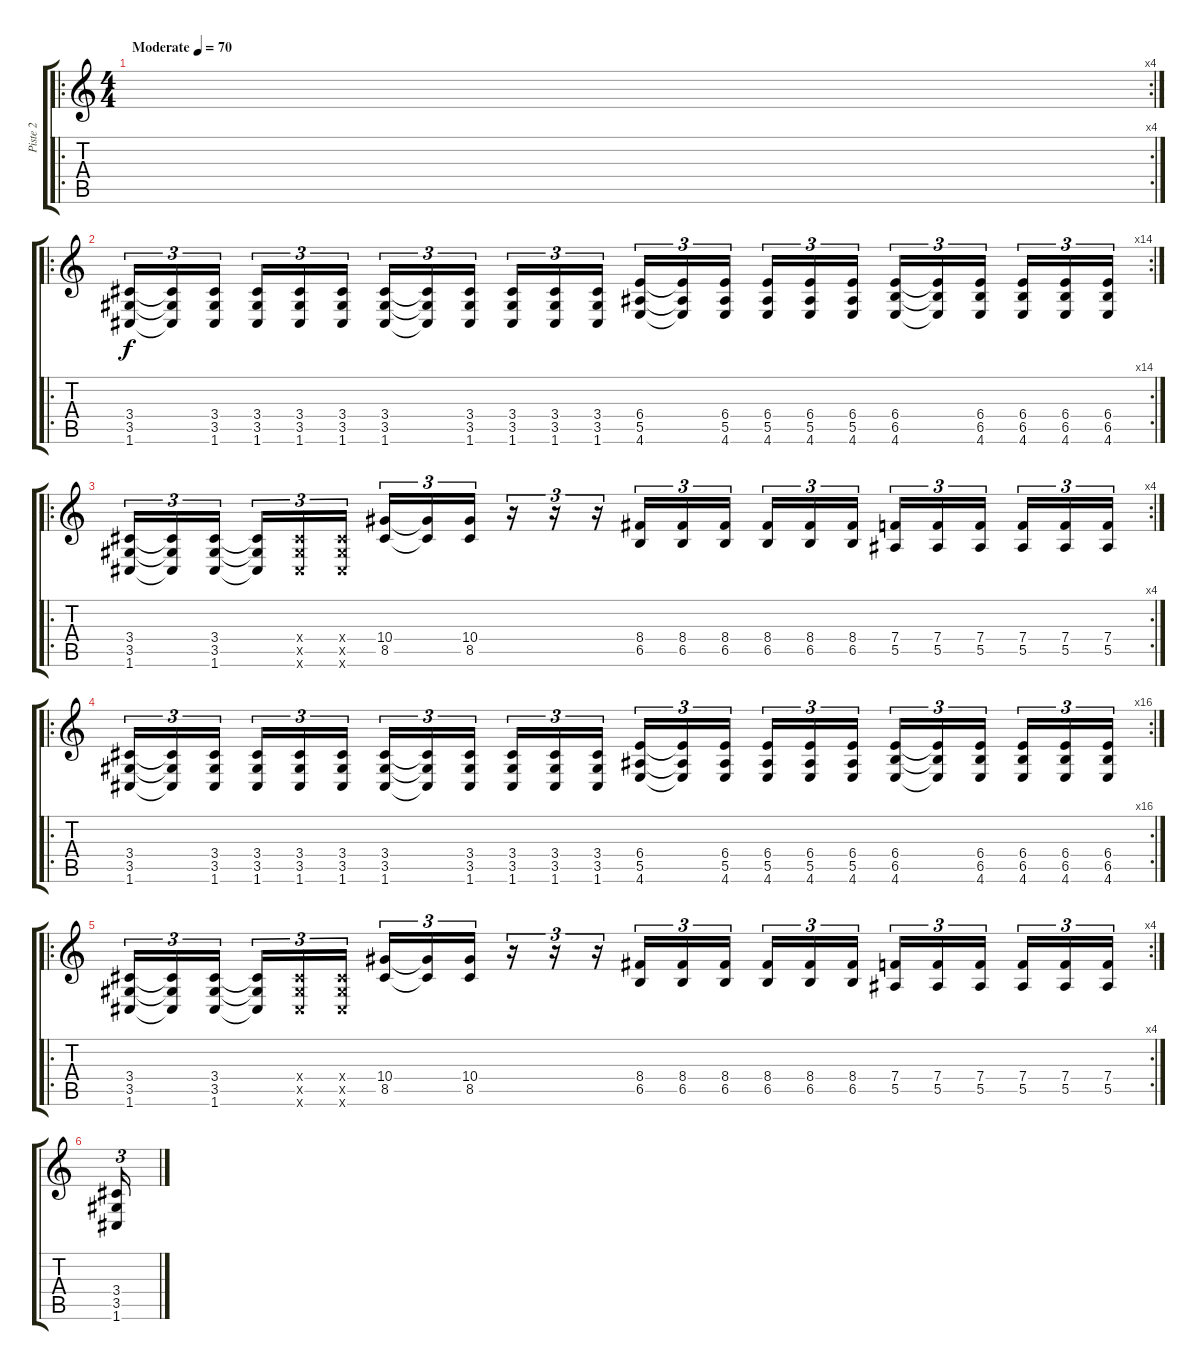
\track ("Piste 2" "Piste 2") {instrument distortionguitar}
\staff {score tabs}
\tuning (C4 G3 Eb3 Bb2 F2 C2) {hide}
\ro
\rc 4
\ts (4 4)
\tempo (70 "Moderate")
\clef g2
\ks c
|
\ro
\rc 14
(3.4 3.5 1.6).16{tu (3 2)} (3.4{t} 3.5{t} 1.6{t}).16{tu (3 2)} (3.4 3.5 1.6).16{tu (3 2) beam splitsecondary} (3.4 3.5 1.6).16{tu (3 2)} (3.4 3.5 1.6).16{tu (3 2)} (3.4 3.5 1.6).16{tu (3 2)} (3.4 3.5 1.6).16{tu (3 2)} (3.4{t} 3.5{t} 1.6{t}).16{tu (3 2)} (3.4 3.5 1.6).16{tu (3 2) beam splitsecondary} (3.4 3.5 1.6).16{tu (3 2)} (3.4 3.5 1.6).16{tu (3 2)} (3.4 3.5 1.6).16{tu (3 2)} (6.4 5.5 4.6).16{tu (3 2)} (6.4{t} 5.5{t} 4.6{t}).16{tu (3 2)} (6.4 5.5 4.6).16{tu (3 2) beam splitsecondary} (6.4 5.5 4.6).16{tu (3 2)} (6.4 5.5 4.6).16{tu (3 2)} (6.4 5.5 4.6).16{tu (3 2)} (6.4 6.5 4.6).16{tu (3 2)} (6.4{t} 6.5{t} 4.6{t}).16{tu (3 2)} (6.4 6.5 4.6).16{tu (3 2) beam splitsecondary} (6.4 6.5 4.6).16{tu (3 2)} (6.4 6.5 4.6).16{tu (3 2)} (6.4 6.5 4.6).16{tu (3 2)} |
\ro
\rc 4
(3.4 3.5 1.6).16{tu (3 2)} (3.4{t} 3.5{t} 1.6{t}).16{tu (3 2)} (3.4 3.5 1.6).16{tu (3 2) beam splitsecondary} (3.4{t} 3.5{t} 1.6{t}).16{tu (3 2)} (3.4{x} 3.5{x} 1.6{x}).16{tu (3 2)} (3.4{x} 3.5{x} 1.6{x}).16{tu (3 2)} (10.4 8.5).16{tu (3 2)} (10.4{t} 8.5{t}).16{tu (3 2)} (10.4 8.5).16{tu (3 2)} r.16{tu (3 2)} r.16{tu (3 2)} r.16{tu (3 2)} (8.4 6.5).16{tu (3 2)} (8.4 6.5).16{tu (3 2)} (8.4 6.5).16{tu (3 2) beam splitsecondary} (8.4 6.5).16{tu (3 2)} (8.4 6.5).16{tu (3 2)} (8.4 6.5).16{tu (3 2)} (7.4 5.5).16{tu (3 2)} (7.4 5.5).16{tu (3 2)} (7.4 5.5).16{tu (3 2) beam splitsecondary} (7.4 5.5).16{tu (3 2)} (7.4 5.5).16{tu (3 2)} (7.4 5.5).16{tu (3 2)} |
\ro
\rc 16
(3.4 3.5 1.6).16{tu (3 2)} (3.4{t} 3.5{t} 1.6{t}).16{tu (3 2)} (3.4 3.5 1.6).16{tu (3 2) beam splitsecondary} (3.4 3.5 1.6).16{tu (3 2)} (3.4 3.5 1.6).16{tu (3 2)} (3.4 3.5 1.6).16{tu (3 2)} (3.4 3.5 1.6).16{tu (3 2)} (3.4{t} 3.5{t} 1.6{t}).16{tu (3 2)} (3.4 3.5 1.6).16{tu (3 2) beam splitsecondary} (3.4 3.5 1.6).16{tu (3 2)} (3.4 3.5 1.6).16{tu (3 2)} (3.4 3.5 1.6).16{tu (3 2)} (6.4 5.5 4.6).16{tu (3 2)} (6.4{t} 5.5{t} 4.6{t}).16{tu (3 2)} (6.4 5.5 4.6).16{tu (3 2) beam splitsecondary} (6.4 5.5 4.6).16{tu (3 2)} (6.4 5.5 4.6).16{tu (3 2)} (6.4 5.5 4.6).16{tu (3 2)} (6.4 6.5 4.6).16{tu (3 2)} (6.4{t} 6.5{t} 4.6{t}).16{tu (3 2)} (6.4 6.5 4.6).16{tu (3 2) beam splitsecondary} (6.4 6.5 4.6).16{tu (3 2)} (6.4 6.5 4.6).16{tu (3 2)} (6.4 6.5 4.6).16{tu (3 2)} |
\ro
\rc 4
(3.4 3.5 1.6).16{tu (3 2)} (3.4{t} 3.5{t} 1.6{t}).16{tu (3 2)} (3.4 3.5 1.6).16{tu (3 2) beam splitsecondary} (3.4{t} 3.5{t} 1.6{t}).16{tu (3 2)} (3.4{x} 3.5{x} 1.6{x}).16{tu (3 2)} (3.4{x} 3.5{x} 1.6{x}).16{tu (3 2)} (10.4 8.5).16{tu (3 2)} (10.4{t} 8.5{t}).16{tu (3 2)} (10.4 8.5).16{tu (3 2)} r.16{tu (3 2)} r.16{tu (3 2)} r.16{tu (3 2)} (8.4 6.5).16{tu (3 2)} (8.4 6.5).16{tu (3 2)} (8.4 6.5).16{tu (3 2) beam splitsecondary} (8.4 6.5).16{tu (3 2)} (8.4 6.5).16{tu (3 2)} (8.4 6.5).16{tu (3 2)} (7.4 5.5).16{tu (3 2)} (7.4 5.5).16{tu (3 2)} (7.4 5.5).16{tu (3 2) beam splitsecondary} (7.4 5.5).16{tu (3 2)} (7.4 5.5).16{tu (3 2)} (7.4 5.5).16{tu (3 2)} |
(3.4 3.5 1.6).16{tu (3 2)}
